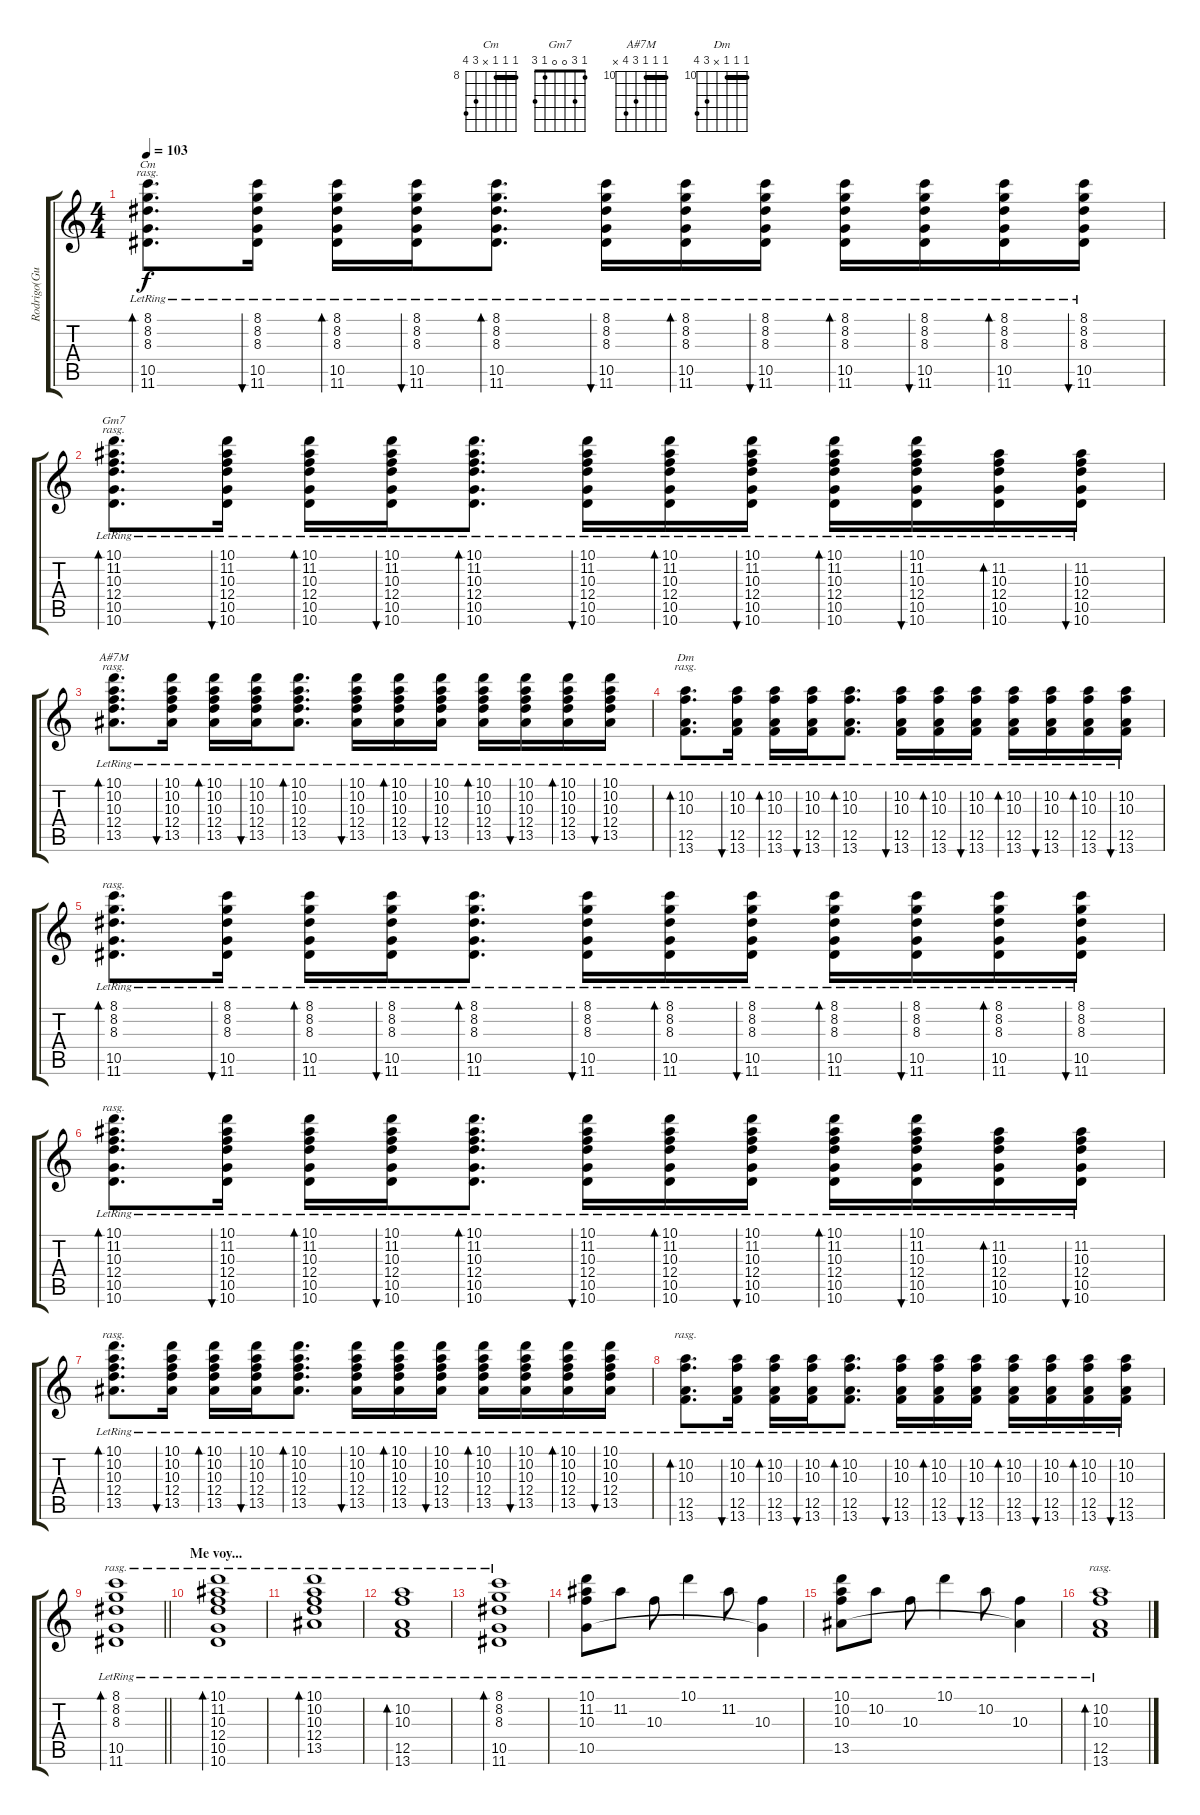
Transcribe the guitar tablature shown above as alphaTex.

\track ("Rodrigo(Guitarra#1)" "Rodrigo(Gu") {instrument acousticguitarsteel}
\staff {score tabs}
\tuning (E4 B3 G3 D3 A2 E2) {hide}
\chord ("Cm" 8 8 8 x 10 11) {firstfret 8 barre 8}
\chord ("Gm7" 1 3 0 0 1 3)
\chord ("A#7M" 10 10 10 12 13 x) {firstfret 10 barre 10}
\chord ("Dm" 10 10 10 x 12 13) {firstfret 10 barre 10}
\ts (4 4)
\tempo 103
\clef g2
\ks c
(8.1{lr} 8.2{lr} 8.3{lr} 10.5{lr} 11.6{lr}).8{d bd 60 ch "Cm" rasg ii dy f} (8.1{lr} 8.2{lr} 8.3{lr} 10.5{lr} 11.6{lr}).16{bu 30} (8.1{lr} 8.2{lr} 8.3{lr} 10.5{lr} 11.6{lr}).16{bd 30} (8.1{lr} 8.2{lr} 8.3{lr} 10.5{lr} 11.6{lr}).16{bu 30} (8.1{lr} 8.2{lr} 8.3{lr} 10.5{lr} 11.6{lr}).8{d bd 30} (8.1{lr} 8.2{lr} 8.3{lr} 10.5{lr} 11.6{lr}).16{bu 30} (8.1{lr} 8.2{lr} 8.3{lr} 10.5{lr} 11.6{lr}).16{bd 30} (8.1{lr} 8.2{lr} 8.3{lr} 10.5{lr} 11.6{lr}).16{bu 30} (8.1{lr} 8.2{lr} 8.3{lr} 10.5{lr} 11.6{lr}).16{bd 30} (8.1{lr} 8.2{lr} 8.3{lr} 10.5{lr} 11.6{lr}).16{bu 30} (8.1{lr} 8.2{lr} 8.3{lr} 10.5{lr} 11.6{lr}).16{bd 30} (8.1{lr} 8.2{lr} 8.3{lr} 10.5{lr} 11.6{lr}).16{bu 30} |
(10.1 11.2{lr} 10.3{lr} 12.4{lr} 10.5{lr} 10.6{lr}).8{d bd 60 ch "Gm7" rasg ii} (10.1 11.2{lr} 10.3{lr} 12.4{lr} 10.5{lr} 10.6{lr}).16{bu 30} (10.1 11.2{lr} 10.3{lr} 12.4{lr} 10.5{lr} 10.6{lr}).16{bd 30} (10.1 11.2{lr} 10.3{lr} 12.4{lr} 10.5{lr} 10.6{lr}).16{bu 30} (10.1 11.2{lr} 10.3{lr} 12.4{lr} 10.5{lr} 10.6{lr}).8{d bd 30} (10.1 11.2{lr} 10.3{lr} 12.4{lr} 10.5{lr} 10.6{lr}).16{bu 30} (10.1 11.2{lr} 10.3{lr} 12.4{lr} 10.5{lr} 10.6{lr}).16{bd 30} (10.1 11.2{lr} 10.3{lr} 12.4{lr} 10.5{lr} 10.6{lr}).16{bu 30} (10.1 11.2{lr} 10.3{lr} 12.4{lr} 10.5{lr} 10.6{lr}).16{bd 30} (10.1 11.2{lr} 10.3{lr} 12.4{lr} 10.5{lr} 10.6{lr}).16{bu 30} (11.2{lr} 10.3{lr} 12.4{lr} 10.5{lr} 10.6).16{bd 30} (11.2{lr} 10.3{lr} 12.4{lr} 10.5{lr} 10.6).16{bu 30} |
(10.1 10.2{lr} 10.3{lr} 12.4{lr} 13.5{lr}).8{d bd 60 ch "A#7M" rasg ii} (10.1 10.2{lr} 10.3{lr} 12.4{lr} 13.5{lr}).16{bu 30} (10.1 10.2{lr} 10.3{lr} 12.4{lr} 13.5{lr}).16{bd 30} (10.1 10.2{lr} 10.3{lr} 12.4{lr} 13.5{lr}).16{bu 30} (10.1 10.2{lr} 10.3{lr} 12.4{lr} 13.5{lr}).8{d bd 30} (10.1 10.2{lr} 10.3{lr} 12.4{lr} 13.5{lr}).16{bu 30} (10.1 10.2{lr} 10.3{lr} 12.4{lr} 13.5{lr}).16{bd 30} (10.1 10.2{lr} 10.3{lr} 12.4{lr} 13.5{lr}).16{bu 30} (10.1 10.2{lr} 10.3{lr} 12.4{lr} 13.5{lr}).16{bd 30} (10.1 10.2{lr} 10.3{lr} 12.4{lr} 13.5{lr}).16{bu 30} (10.1 10.2{lr} 10.3{lr} 12.4{lr} 13.5{lr}).16{bd 30} (10.1 10.2{lr} 10.3{lr} 12.4{lr} 13.5{lr}).16{bu 30} |
(10.2{lr} 10.3{lr} 12.5{lr} 13.6{lr}).8{d bd 60 ch "Dm" rasg ii} (10.2{lr} 10.3{lr} 12.5{lr} 13.6{lr}).16{bu 30} (10.2{lr} 10.3{lr} 12.5{lr} 13.6{lr}).16{bd 30} (10.2{lr} 10.3{lr} 12.5{lr} 13.6{lr}).16{bu 30} (10.2{lr} 10.3{lr} 12.5{lr} 13.6{lr}).8{d bd 30} (10.2{lr} 10.3{lr} 12.5{lr} 13.6{lr}).16{bu 30} (10.2{lr} 10.3{lr} 12.5{lr} 13.6{lr}).16{bd 30} (10.2{lr} 10.3{lr} 12.5{lr} 13.6{lr}).16{bu 30} (10.2{lr} 10.3{lr} 12.5{lr} 13.6{lr}).16{bd 30} (10.2{lr} 10.3{lr} 12.5{lr} 13.6{lr}).16{bu 30} (10.2{lr} 10.3{lr} 12.5{lr} 13.6{lr}).16{bd 30} (10.2{lr} 10.3{lr} 12.5{lr} 13.6{lr}).16{bu 30} |
(8.1{lr} 8.2{lr} 8.3{lr} 10.5{lr} 11.6{lr}).8{d bd 60 rasg ii} (8.1{lr} 8.2{lr} 8.3{lr} 10.5{lr} 11.6{lr}).16{bu 30} (8.1{lr} 8.2{lr} 8.3{lr} 10.5{lr} 11.6{lr}).16{bd 30} (8.1{lr} 8.2{lr} 8.3{lr} 10.5{lr} 11.6{lr}).16{bu 30} (8.1{lr} 8.2{lr} 8.3{lr} 10.5{lr} 11.6{lr}).8{d bd 30} (8.1{lr} 8.2{lr} 8.3{lr} 10.5{lr} 11.6{lr}).16{bu 30} (8.1{lr} 8.2{lr} 8.3{lr} 10.5{lr} 11.6{lr}).16{bd 30} (8.1{lr} 8.2{lr} 8.3{lr} 10.5{lr} 11.6{lr}).16{bu 30} (8.1{lr} 8.2{lr} 8.3{lr} 10.5{lr} 11.6{lr}).16{bd 30} (8.1{lr} 8.2{lr} 8.3{lr} 10.5{lr} 11.6{lr}).16{bu 30} (8.1{lr} 8.2{lr} 8.3{lr} 10.5{lr} 11.6{lr}).16{bd 30} (8.1{lr} 8.2{lr} 8.3{lr} 10.5{lr} 11.6{lr}).16{bu 30} |
(10.1 11.2{lr} 10.3{lr} 12.4{lr} 10.5{lr} 10.6{lr}).8{d bd 60 rasg ii} (10.1 11.2{lr} 10.3{lr} 12.4{lr} 10.5{lr} 10.6{lr}).16{bu 30} (10.1 11.2{lr} 10.3{lr} 12.4{lr} 10.5{lr} 10.6{lr}).16{bd 30} (10.1 11.2{lr} 10.3{lr} 12.4{lr} 10.5{lr} 10.6{lr}).16{bu 30} (10.1 11.2{lr} 10.3{lr} 12.4{lr} 10.5{lr} 10.6{lr}).8{d bd 30} (10.1 11.2{lr} 10.3{lr} 12.4{lr} 10.5{lr} 10.6{lr}).16{bu 30} (10.1 11.2{lr} 10.3{lr} 12.4{lr} 10.5{lr} 10.6{lr}).16{bd 30} (10.1 11.2{lr} 10.3{lr} 12.4{lr} 10.5{lr} 10.6{lr}).16{bu 30} (10.1 11.2{lr} 10.3{lr} 12.4{lr} 10.5{lr} 10.6{lr}).16{bd 30} (10.1 11.2{lr} 10.3{lr} 12.4{lr} 10.5{lr} 10.6{lr}).16{bu 30} (11.2{lr} 10.3{lr} 12.4{lr} 10.5{lr} 10.6).16{bd 30} (11.2{lr} 10.3{lr} 12.4{lr} 10.5{lr} 10.6).16{bu 30} |
(10.1 10.2{lr} 10.3{lr} 12.4{lr} 13.5{lr}).8{d bd 60 rasg ii} (10.1 10.2{lr} 10.3{lr} 12.4{lr} 13.5{lr}).16{bu 30} (10.1 10.2{lr} 10.3{lr} 12.4{lr} 13.5{lr}).16{bd 30} (10.1 10.2{lr} 10.3{lr} 12.4{lr} 13.5{lr}).16{bu 30} (10.1 10.2{lr} 10.3{lr} 12.4{lr} 13.5{lr}).8{d bd 30} (10.1 10.2{lr} 10.3{lr} 12.4{lr} 13.5{lr}).16{bu 30} (10.1 10.2{lr} 10.3{lr} 12.4{lr} 13.5{lr}).16{bd 30} (10.1 10.2{lr} 10.3{lr} 12.4{lr} 13.5{lr}).16{bu 30} (10.1 10.2{lr} 10.3{lr} 12.4{lr} 13.5{lr}).16{bd 30} (10.1 10.2{lr} 10.3{lr} 12.4{lr} 13.5{lr}).16{bu 30} (10.1 10.2{lr} 10.3{lr} 12.4{lr} 13.5{lr}).16{bd 30} (10.1 10.2{lr} 10.3{lr} 12.4{lr} 13.5{lr}).16{bu 30} |
(10.2{lr} 10.3{lr} 12.5{lr} 13.6{lr}).8{d bd 60 rasg ii} (10.2{lr} 10.3{lr} 12.5{lr} 13.6{lr}).16{bu 30} (10.2{lr} 10.3{lr} 12.5{lr} 13.6{lr}).16{bd 30} (10.2{lr} 10.3{lr} 12.5{lr} 13.6{lr}).16{bu 30} (10.2{lr} 10.3{lr} 12.5{lr} 13.6{lr}).8{d bd 30} (10.2{lr} 10.3{lr} 12.5{lr} 13.6{lr}).16{bu 30} (10.2{lr} 10.3{lr} 12.5{lr} 13.6{lr}).16{bd 30} (10.2{lr} 10.3{lr} 12.5{lr} 13.6{lr}).16{bu 30} (10.2{lr} 10.3{lr} 12.5{lr} 13.6{lr}).16{bd 30} (10.2{lr} 10.3{lr} 12.5{lr} 13.6{lr}).16{bu 30} (10.2{lr} 10.3{lr} 12.5{lr} 13.6{lr}).16{bd 30} (10.2{lr} 10.3{lr} 12.5{lr} 13.6{lr}).16{bu 30} |
\barLineRight lightlight
(8.1{lr} 8.2{lr} 8.3{lr} 10.5{lr} 11.6{lr}).1{bd 60 rasg ii} |
\section ("" "Me voy...")
(10.1 11.2{lr} 10.3{lr} 12.4{lr} 10.5{lr} 10.6{lr}).1{bd 120 rasg ii} |
(10.1 10.2{lr} 10.3{lr} 12.4{lr} 13.5{lr}).1{bd 120 rasg ii} |
(10.2{lr} 10.3{lr} 12.5{lr} 13.6{lr}).1{bd 120 rasg ii} |
(8.1{lr} 8.2{lr} 8.3{lr} 10.5{lr} 11.6{lr}).1{bd 120 rasg ii} |
(10.1{lr} 11.2 10.3 10.5{lr}).8 11.2{lr}.8 10.3{lr}.8 10.1{lr}.4 11.2{lr}.8 (10.3{lr} 10.5{t}).4 |
(10.1{lr} 10.2{lr} 10.3{lr} 13.5{lr}).8 10.2{lr}.8 10.3{lr}.8 10.1{lr}.4 10.2{lr}.8 (10.3{lr} 13.5{t}).4 |
(10.2{lr} 10.3{lr} 12.5{lr} 13.6{lr}).1{bd 120 rasg ii}
